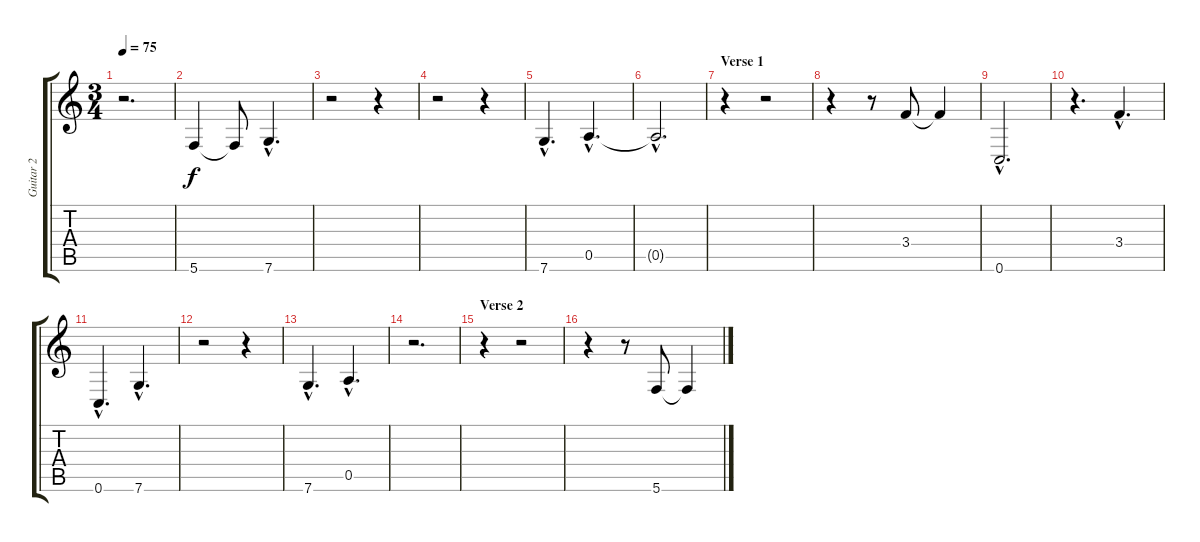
\track ("Guitar 2" "Guitar 2") {instrument overdrivenguitar}
\staff {score tabs}
\tuning (E4 B3 G3 D3 A2 C2) {hide}
\ts (3 4)
\tempo 75
\clef g2
\ks c
r.2{d dy f instrument overdrivenguitar} |
5.6.4 5.6{t}.8 7.6{hac}.4{d} |
r.2 r.4 |
r.2 r.4 |
7.6{hac}.4{d} 0.5{hac}.4{d} |
0.5{hac t}.2{d} |
\section ("" "Verse 1")
r.4 r.2 |
r.4 r.8 3.4.8 3.4{t}.4 |
0.6{hac}.2{d} |
r.4{d} 3.4{hac}.4{d} |
0.6{hac}.4{d} 7.6{hac}.4{d} |
r.2 r.4 |
7.6{hac}.4{d} 0.5{hac}.4{d} |
r.2{d} |
\section ("" "Verse 2")
r.4 r.2 |
r.4 r.8 5.6.8 5.6{t}.4
